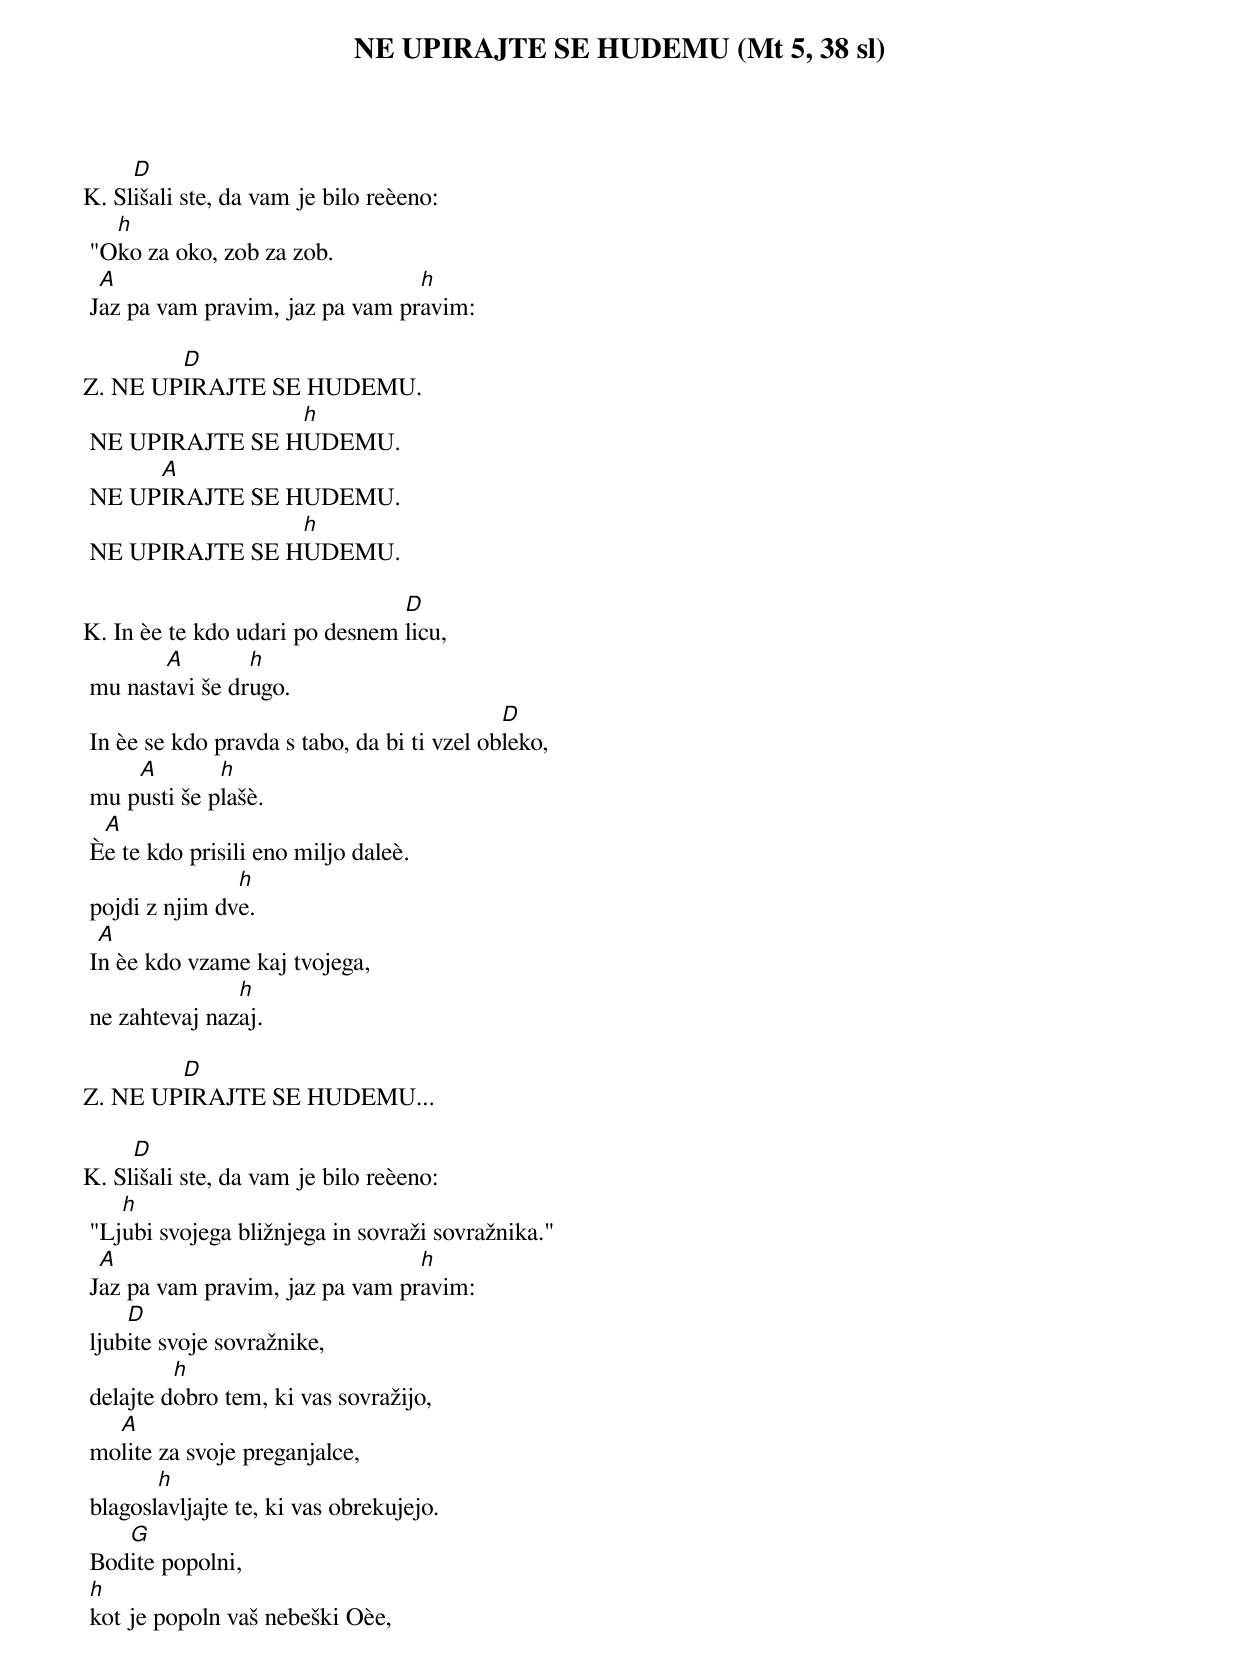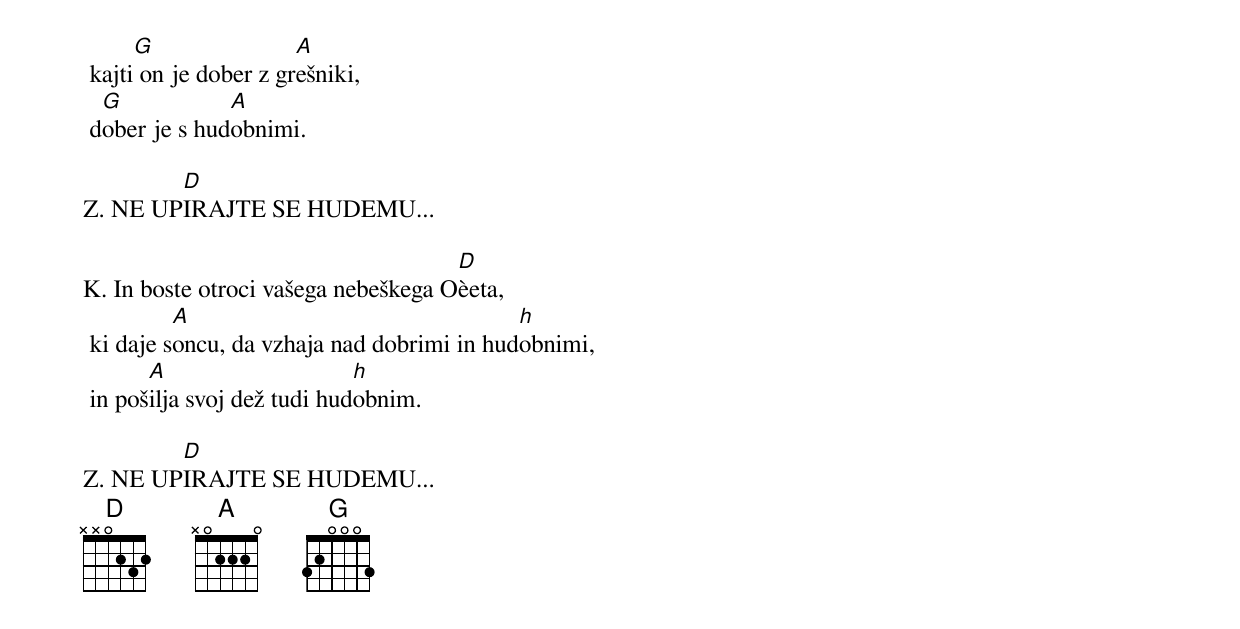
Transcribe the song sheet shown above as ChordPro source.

{title: NE UPIRAJTE SE HUDEMU (Mt 5, 38 sl)}

K.	Sl[D]išali ste, da vam je bilo reèeno:
	"O[h]ko za oko, zob za zob.
	J[A]az pa vam pravim, jaz pa vam pr[h]avim:

Z.	NE UP[D]IRAJTE SE HUDEMU.
	NE UPIRAJTE SE H[h]UDEMU.
	NE UP[A]IRAJTE SE HUDEMU.
	NE UPIRAJTE SE H[h]UDEMU.

K.	In èe te kdo udari po desnem [D]licu,
	mu nast[A]avi še dr[h]ugo.
	In èe se kdo pravda s tabo, da bi ti vzel ob[D]leko,
	mu p[A]usti še p[h]lašè.
	È[A]e te kdo prisili eno miljo daleè.
	pojdi z njim dv[h]e.
	I[A]n èe kdo vzame kaj tvojega,
	ne zahtevaj naz[h]aj.

Z.	NE UP[D]IRAJTE SE HUDEMU...

K.	Sl[D]išali ste, da vam je bilo reèeno:
	"Lj[h]ubi svojega bližnjega in sovraži sovražnika."
	J[A]az pa vam pravim, jaz pa vam pr[h]avim:
	ljub[D]ite svoje sovražnike,
	delajte d[h]obro tem, ki vas sovražijo,
	mo[A]lite za svoje preganjalce,
	blagosl[h]avljajte te, ki vas obrekujejo.
	Bod[G]ite popolni,
	[h]kot je popoln vaš nebeški Oèe,
	kajti[G] on je dober z gr[A]ešniki,
	d[G]ober je s hud[A]obnimi.

Z.	NE UP[D]IRAJTE SE HUDEMU...

K.	In boste otroci vašega nebeškega O[D]èeta,
	ki daje s[A]oncu, da vzhaja nad dobrimi in hud[h]obnimi,
	in poš[A]ilja svoj dež tudi hud[h]obnim.

Z.	NE UP[D]IRAJTE SE HUDEMU...
